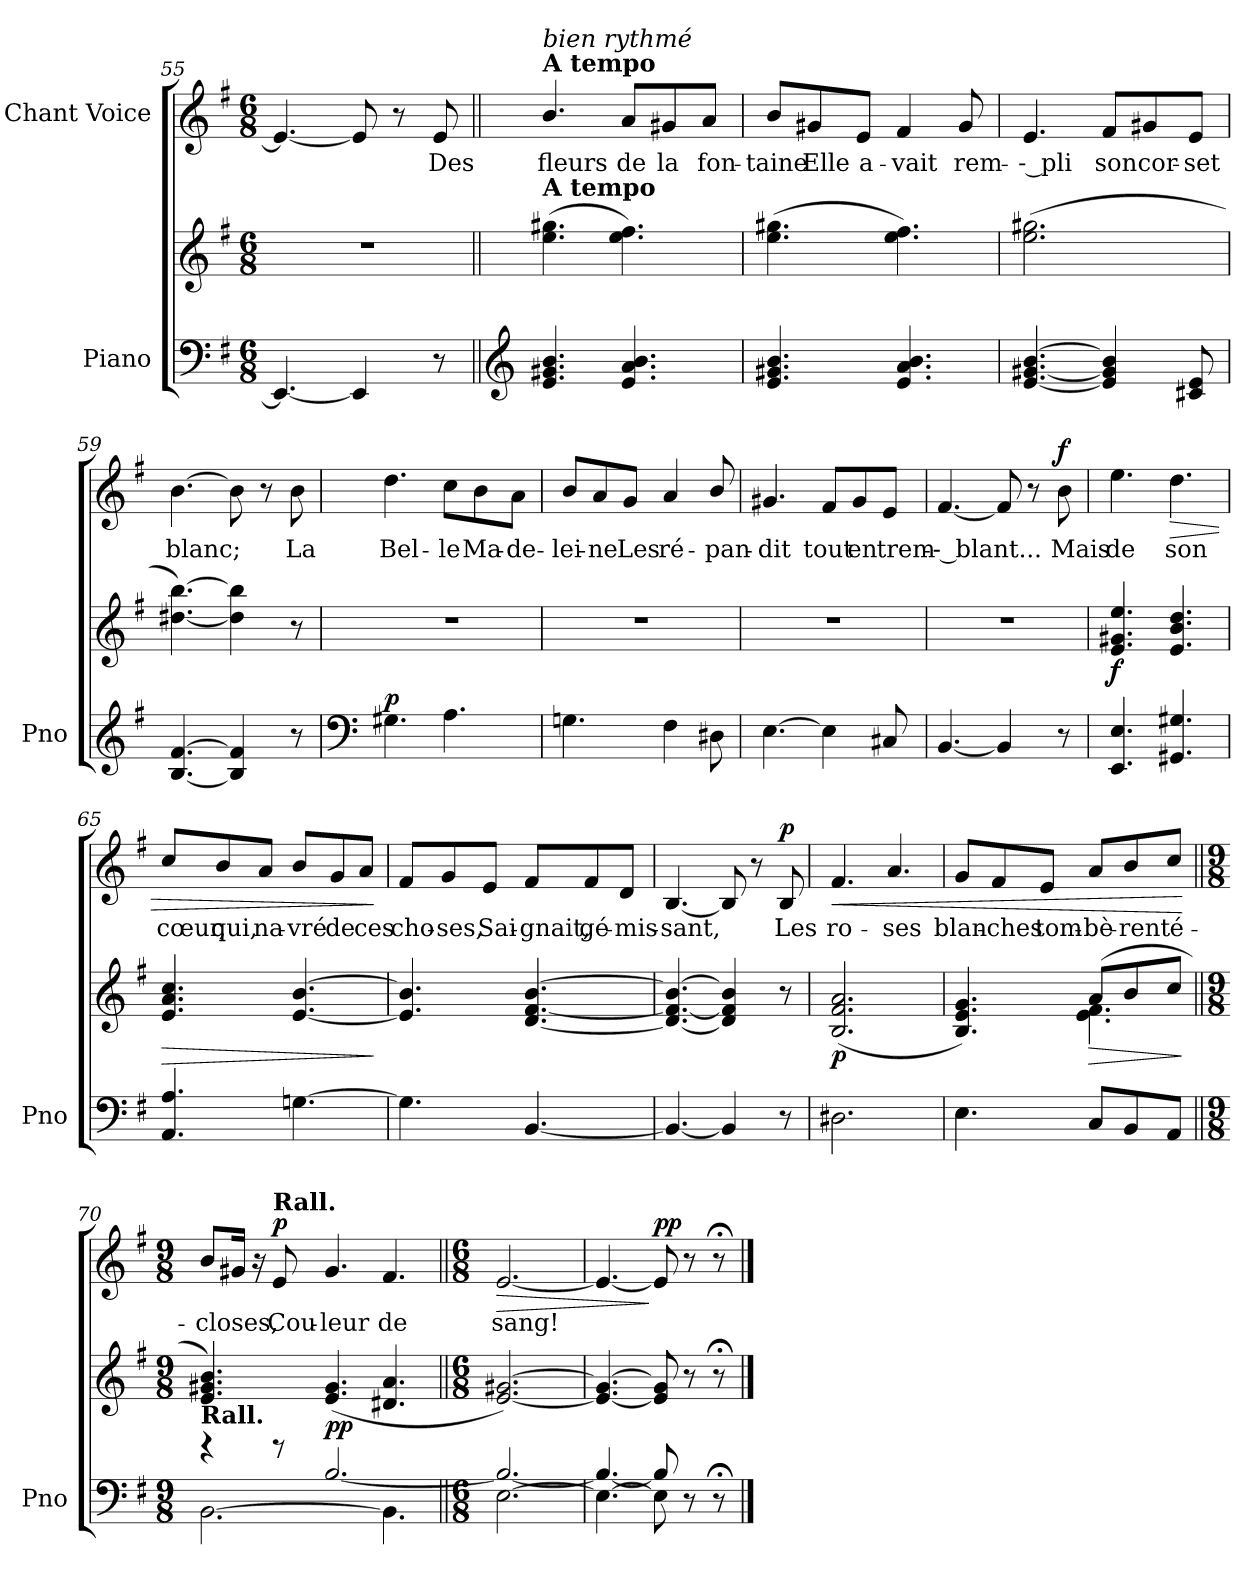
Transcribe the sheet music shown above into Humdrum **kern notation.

**kern	**kern	**dynam	**kern	**text	**dynam
*part2	*part2	*part2	*part1	*part1	*part1
*staff3	*staff2	*staff2/3	*staff1	*staff1	*staff1
*I"Piano	*	*	*I"Chant Voice	*	*
*I'Pno	*	*	*	*	*
*clefF4	*clefG2	*	*clefG2	*	*
*k[f#]	*k[f#]	*	*k[f#]	*	*
*M6/8	*M6/8	*	*M6/8	*	*
=55	=55	=55	=55	=55	=55
4.EE/_	2.r	.	4.e/_	.	.
4EE/]	.	.	8e/]	.	.
.	.	.	8r	.	.
*	*	*	*MM92	*	*
!	!	!	!	!LO:LY:b	!
8r	.	.	8e/	Des	.
=56||	=56||	=56||	=56||	=56||	=56||
*clefG2	*	*	*	*	*
!	!	!	!LO:TX:a:B:t=A tempo	!	!
!	!	!	!LO:TX:a:i:t=bien rythmé	!	!
!	!LO:TX:a:B:t=A tempo	!	!	!	!
!	!	!LO:DY:b	!	!LO:LY:b	!
!	!	!LO:DY:n=1:b	!	!	!
4.e/ 4.g#X/ 4.b/	(>4.ee\ 4.gg#X\	p other-dynamics	4.b/	fleurs	.
!	!	!	!	!LO:LY:b	!
4.e/ 4.a/ 4.b/	4.ee\ 4.ff#\)	.	8a/L	de	.
!	!	!	!	!LO:LY:b	!
.	.	.	8g#X/	la	.
!	!	!	!	!LO:LY:b	!
.	.	.	8a/J	fon-	.
=57	=57	=57	=57	=57	=57
!	!	!	!	!LO:LY:b	!
4.e/ 4.g#X/ 4.b/	(>4.ee\ 4.gg#X\	.	8b/L	-taine	.
!	!	!	!	!LO:LY:b	!
.	.	.	8g#X/	Elle	.
!	!	!	!	!LO:LY:b	!
.	.	.	8e/J	a-	.
!	!	!	!	!LO:LY:b	!
4.e/ 4.a/ 4.b/	4.ee\ 4.ff#\)	.	4f#/	-vait	.
!	!	!	!	!LO:LY:b	!
.	.	.	8g#/	rem-	.
!!LO:LB:g=z
=58	=58	=58	=58	=58	=58
!	!	!	!	!LO:LY:b	!
[4.e/ [4.g#X/ [4.b/	(>2.ee\ 2.gg#X\	.	4.e/	-- pli	.
!	!	!	!	!LO:LY:b	!
4e/] 4g#/] 4b/]	.	.	8f#/L	son	.
!	!	!	!	!LO:LY:b	!
.	.	.	8g#X/	cor-	.
!	!	!	!	!LO:LY:b	!
8c#X/ 8e/	.	.	8e/J	-set	.
=59	=59	=59	=59	=59	=59
!	!	!	!	!LO:LY:b	!
[4.B/ [4.f#/	[4.dd#X\ [4.bb\)	.	[4.b\	blanc;	.
4B/] 4f#/]	4dd#\] 4bb\]	.	8b\]	.	.
.	.	.	8r	.	.
!	!	!	!	!LO:LY:b	!
8r	8r	.	8b\	La	.
=60	=60	=60	=60	=60	=60
*clefF4	*	*	*	*	*
!	!	!LO:DY:a=2	!	!LO:LY:b	!
4.G#X\	2.r	p	4.dd\	Bel-	.
!	!	!	!	!LO:LY:b	!
4.A\	.	.	8cc\L	-le	.
!	!	!	!	!LO:LY:b	!
.	.	.	8b\	Ma-	.
!	!	!	!	!LO:LY:b	!
.	.	.	8a\J	-de-	.
=61	=61	=61	=61	=61	=61
!	!	!	!	!LO:LY:b	!
4.Gn\	2.r	.	8b/L	-lei-	.
!	!	!	!	!LO:LY:b	!
.	.	.	8a/	-ne	.
!	!	!	!	!LO:LY:b	!
.	.	.	8g/J	Les	.
!	!	!	!	!LO:LY:b	!
4F#\	.	.	4a/	ré-	.
!	!	!	!	!LO:LY:b	!
8D#X\	.	.	8b/	-pan-	.
=62	=62	=62	=62	=62	=62
!	!	!	!	!LO:LY:b	!
[4.E\	2.r	.	4.g#X/	-dit	.
!	!	!	!	!LO:LY:b	!
4E\]	.	.	8f#/L	tout	.
!	!	!	!	!LO:LY:b	!
.	.	.	8g#/	en	.
!	!	!	!	!LO:LY:b	!
8C#X/	.	.	8e/J	trem-	.
!!LO:LB:g=z
=63	=63	=63	=63	=63	=63
!	!	!	!	!LO:LY:b	!
[4.BB/	2.r	.	[4.f#/	-- blant...	.
4BB/]	.	.	8f#/]	.	.
.	.	.	8r	.	.
!	!	!	!	!LO:LY:b	!LO:DY:a
8r	.	.	8b\	Mais	f
=64	=64	=64	=64	=64	=64
!	!	!LO:DY:b	!	!LO:LY:b	!
4.EE/ 4.E/	4.e/ 4.g#X/ 4.ee/	f	4.ee\	de	.
!	!	!	!	!LO:LY:b	!LO:HP:b
4.GG#X/ 4.G#X/	4.e/ 4.b/ 4.dd/	.	4.dd\	son	>
=65	=65	=65	=65	=65	=65
!	!	!LO:HP:b	!	!LO:LY:b	!
4.AA/ 4.A/	4.e/ 4.a/ 4.cc/	>	8cc/L	cœur,	.
!	!	!	!	!LO:LY:b	!
.	.	.	8b/	qui,	.
!	!	!	!	!LO:LY:b	!
.	.	.	8a/J	na-	.
!	!	!	!	!LO:LY:b	!
[4.Gn\	[4.e/ [4.b/	.	8b/L	-vré	.
!	!	!	!	!LO:LY:b	!
.	.	.	8g/	de	.
!	!	!	!	!LO:LY:b	!
.	.	.	8a/J	ces	.
.	.	]	.	.	]
=66	=66	=66	=66	=66	=66
!	!	!	!	!LO:LY:b	!
4.G\]	4.e/] 4.b/]	.	8f#/L	cho-	.
!	!	!	!	!LO:LY:b	!
.	.	.	8g/	-ses,	.
!	!	!	!	!LO:LY:b	!
.	.	.	8e/J	Sai-	.
!	!	!	!	!LO:LY:b	!
[4.BB/	[4.d/ [4.f#/ [4.b/	.	8f#/L	-gnait,	.
!	!	!	!	!LO:LY:b	!
.	.	.	8f#/	gé-	.
!	!	!	!	!LO:LY:b	!
.	.	.	8d/J	-mis-	.
=67	=67	=67	=67	=67	=67
!	!	!	!	!LO:LY:b	!
4.BB/_	4.d/_ 4.f#/_ 4.b/_	.	[4.B/	-sant,	.
4BB/]	4d/] 4f#/] 4b/]	.	8B/]	.	.
.	.	.	8r	.	.
!	!	!	!	!LO:LY:b	!LO:DY:a
8r	8r	.	8B/	Les	p
!!LO:LB:g=z
=68	=68	=68	=68	=68	=68
!	!	!LO:DY:b	!	!LO:LY:b	!LO:HP:b
2.D#X\	(>2.B/ 2.f#/ 2.a/	p	4.f#/	ro-	<
!	!	!	!	!LO:LY:b	!
.	.	.	4.a/	-ses	.
=69	=69	=69	=69	=69	=69
*	*^	*	*	*	*
!	!	!	!	!	!LO:LY:b	!
4.E\	4.B/ 4.e/ 4.g/)	4.rAyy	.	8g/L	blan-	.
!	!	!	!	!	!LO:LY:b	!
.	.	.	.	8f#/	-ches	.
!	!	!	!	!	!LO:LY:b	!
.	.	.	.	8e/J	tom-	.
!	!	!	!LO:HP:b	!	!LO:LY:b	!
8C/L	(>8a/L	4.e\ 4.f#\	>	8a/L	-bè-	.
!	!	!	!	!	!LO:LY:b	!
8BB/	8b/	.	.	8b/	-rent	.
!	!	!	!	!	!LO:LY:b	!
8AA/J	8cc/J	.	.	8cc/J	é-	.
*	*v	*v	*	*	*	*
.	.	]	.	.	[
=70||	=70||	=70||	=70||	=70||	=70||
*M9/8	*M9/8	*	*M9/8	*	*
*^	*	*	*	*	*
!	!	!LO:TX:b:B:t=Rall.	!	!	!	!
!	!	!	!	!	!LO:LY:b	!
[2.BB\	4rg	4.e/ 4.g#X/ 4.b/)	.	8b/L	-closes,	.
*	*	*	*	*MM86	*	*
.	.	.	.	16g#X/Jk	.	.
.	.	.	.	16r	.	.
!	!	!	!	!LO:TX:a:B:t=Rall.	!	!
!	!	!	!	!	!LO:LY:b	!LO:DY:a
.	8rg	.	.	8e/	Cou-	p
*	*	*	*	*MM74	*	*
!	!	!	!LO:DY:b	!	!LO:LY:b	!
.	[2.B/	(>4.e/ 4.g#/	pp	4.g#/	-leur	.
*	*	*	*	*MM70	*	*
!	!	!	!	!	!LO:LY:b	!
4.BB\]	.	4.d#X/ 4.a/	.	4.f#/	de	.
=71||	=71||	=71||	=71||	=71||	=71||	=71||
*M6/8	*	*M6/8	*	*M6/8	*	*
!	!	!	!	!	!LO:LY:b	!LO:HP:b
[2.E\	2.B/_	[2.e/ [2.g#X/)	.	[2.e/	sang!	>
=72	=72	=72	=72	=72	=72	=72
4.E\_	4.B/_	4.e/_ 4.g#/_	.	4.e/_	.	.
!	!	!	!	!	!	!LO:DY:n=1:a
8E\]	8B/]	8e/] 8g#/]	.	8e/]	.	] pp
8r	8ryy	8r	.	8r	.	.
8r;<	8ryy	8r;<	.	8r;<	.	.
*v	*v	*	*	*	*	*
==	==	==	==	==	==
*-	*-	*-	*-	*-	*-
